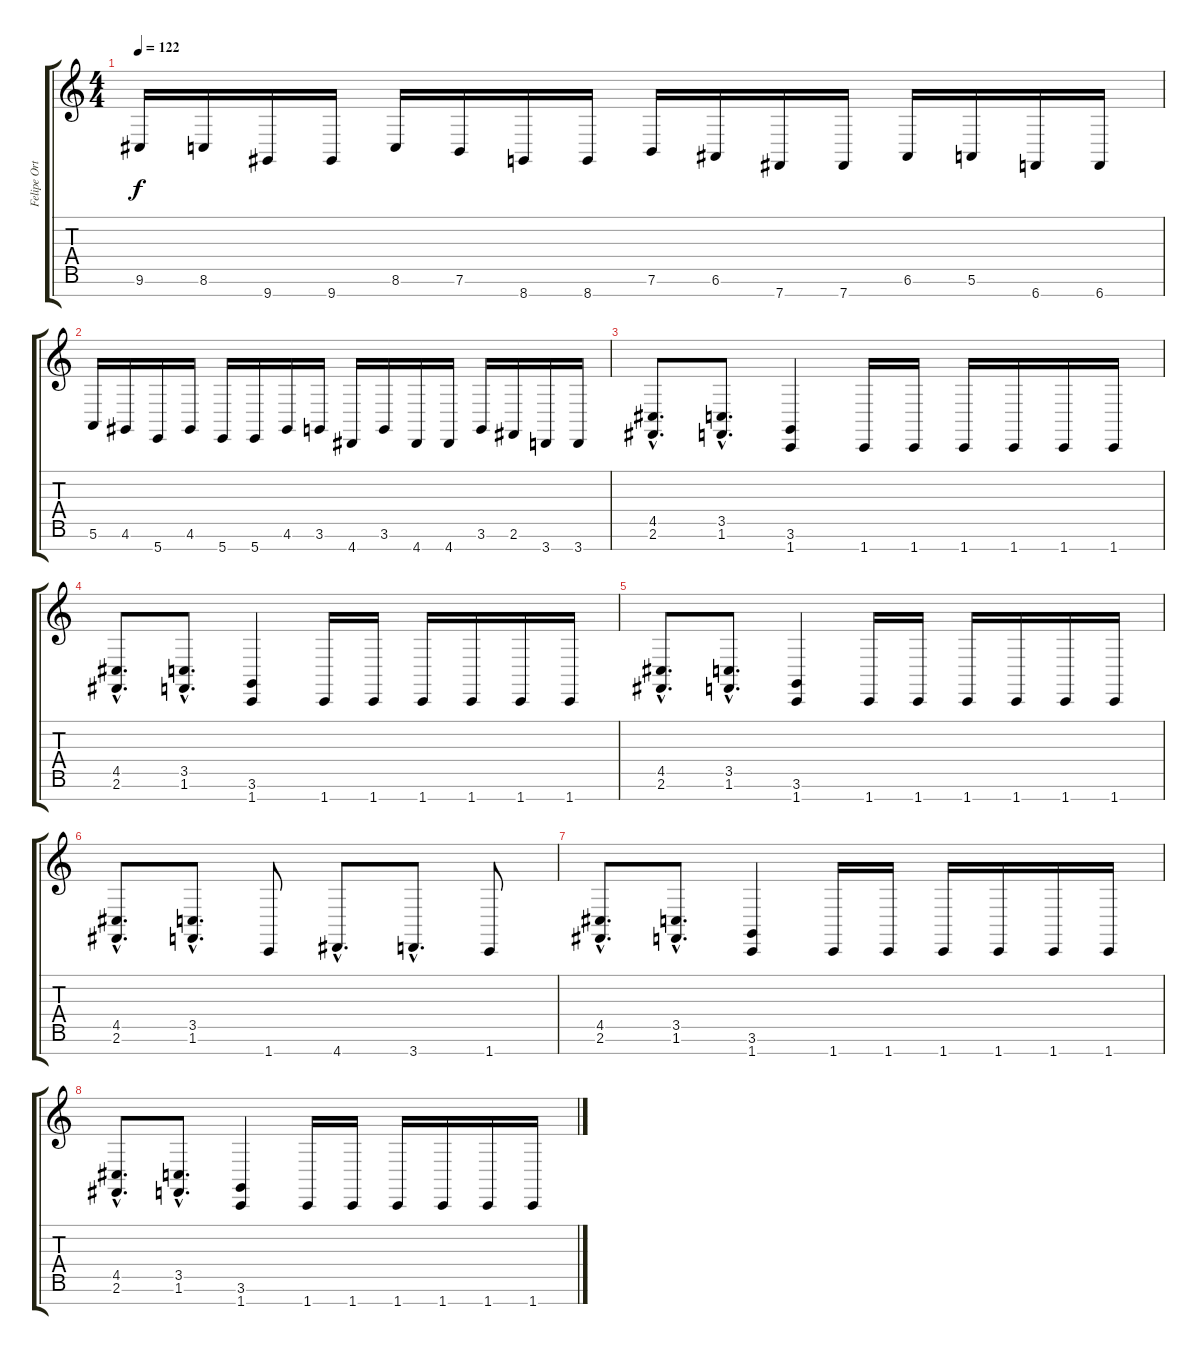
\track ("Felipe Ortiz" "Felipe Ort") {instrument lead2sawtooth}
\staff {score tabs}
\tuning (E4 B3 G3 D3 A2 E2 B1) {hide}
\ts (4 4)
\tempo 122
\clef g2
\ks c
9.6.16{dy f} 8.6.16 9.7.16 9.7.16 8.6.16 7.6.16 8.7.16 8.7.16 7.6.16 6.6.16 7.7.16 7.7.16 6.6.16 5.6.16 6.7.16 6.7.16 |
5.6.16 4.6.16 5.7.16 4.6.16 5.7.16 5.7.16 4.6.16 3.6.16 4.7.16 3.6.16 4.7.16 4.7.16 3.6.16 2.6.16 3.7.16 3.7.16 |
(4.5{hac} 2.6{hac}).8{d} (3.5{hac} 1.6{hac}).8{d} (3.6 1.7).4 1.7.16 1.7.16 1.7.16 1.7.16 1.7.16 1.7.16 |
(4.5{hac} 2.6{hac}).8{d} (3.5{hac} 1.6{hac}).8{d} (3.6 1.7).4 1.7.16 1.7.16 1.7.16 1.7.16 1.7.16 1.7.16 |
(4.5{hac} 2.6{hac}).8{d} (3.5{hac} 1.6{hac}).8{d} (3.6 1.7).4 1.7.16 1.7.16 1.7.16 1.7.16 1.7.16 1.7.16 |
(4.5{hac} 2.6{hac}).8{d} (3.5{hac} 1.6{hac}).8{d} 1.7.8 4.7{hac}.8{d} 3.7{hac}.8{d} 1.7.8 |
(4.5{hac} 2.6{hac}).8{d} (3.5{hac} 1.6{hac}).8{d} (3.6 1.7).4 1.7.16 1.7.16 1.7.16 1.7.16 1.7.16 1.7.16 |
(4.5{hac} 2.6{hac}).8{d} (3.5{hac} 1.6{hac}).8{d} (3.6 1.7).4 1.7.16 1.7.16 1.7.16 1.7.16 1.7.16 1.7.16
